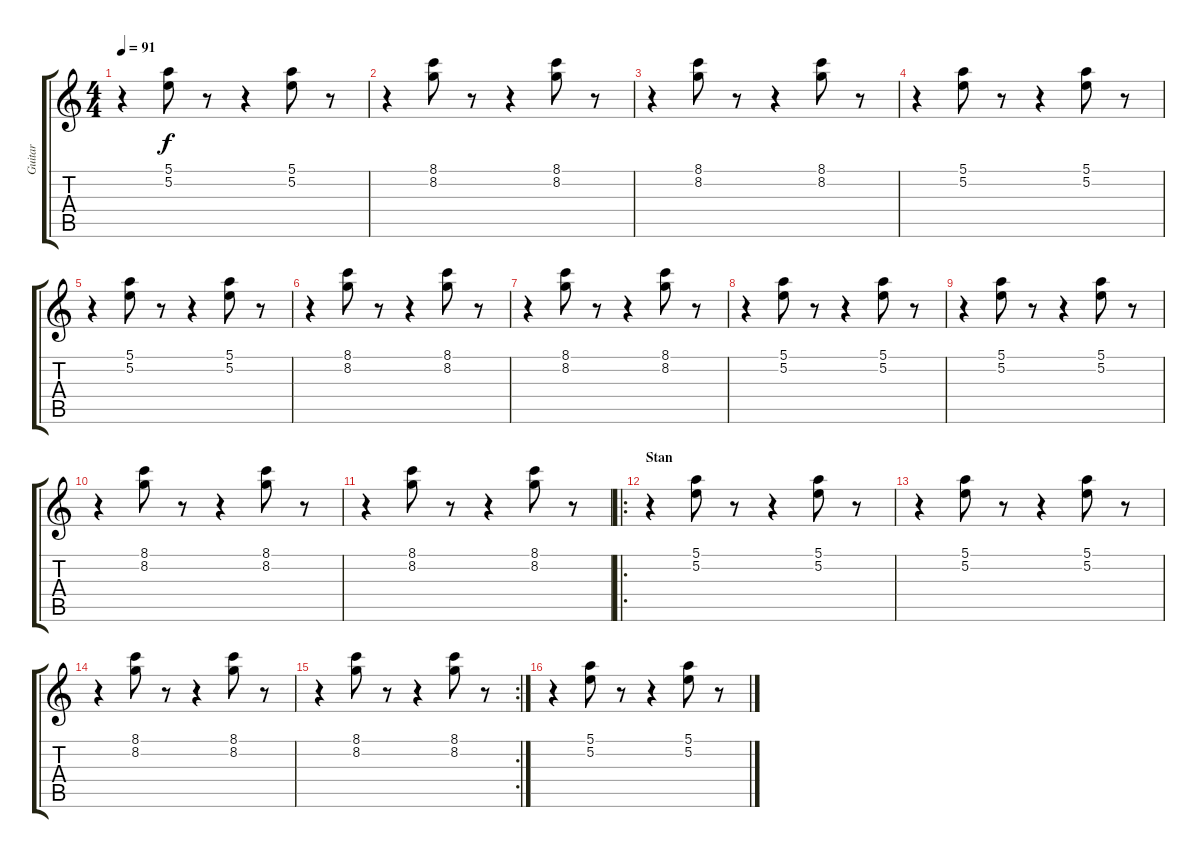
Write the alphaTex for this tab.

\track ("Guitar" "Guitar") {instrument distortionguitar}
\staff {score tabs}
\tuning (E4 B3 G3 D3 A2 E2) {hide}
\ts (4 4)
\tempo 91
\clef g2
\ks c
r.4{dy f} (5.1 5.2).8 r.8 r.4 (5.1 5.2).8 r.8 |
r.4 (8.1 8.2).8 r.8 r.4 (8.1 8.2).8 r.8 |
r.4 (8.1 8.2).8 r.8 r.4 (8.1 8.2).8 r.8 |
r.4 (5.1 5.2).8 r.8 r.4 (5.1 5.2).8 r.8 |
r.4 (5.1 5.2).8 r.8 r.4 (5.1 5.2).8 r.8 |
r.4 (8.1 8.2).8 r.8 r.4 (8.1 8.2).8 r.8 |
r.4 (8.1 8.2).8 r.8 r.4 (8.1 8.2).8 r.8 |
r.4 (5.1 5.2).8 r.8 r.4 (5.1 5.2).8 r.8 |
r.4 (5.1 5.2).8 r.8 r.4 (5.1 5.2).8 r.8 |
r.4 (8.1 8.2).8 r.8 r.4 (8.1 8.2).8 r.8 |
r.4 (8.1 8.2).8 r.8 r.4 (8.1 8.2).8 r.8 |
\ro
\section ("" "Stan")
r.4 (5.1 5.2).8 r.8 r.4 (5.1 5.2).8 r.8 |
r.4 (5.1 5.2).8 r.8 r.4 (5.1 5.2).8 r.8 |
r.4 (8.1 8.2).8 r.8 r.4 (8.1 8.2).8 r.8 |
\rc 2
r.4 (8.1 8.2).8 r.8 r.4 (8.1 8.2).8 r.8 |
r.4 (5.1 5.2).8 r.8 r.4 (5.1 5.2).8 r.8
